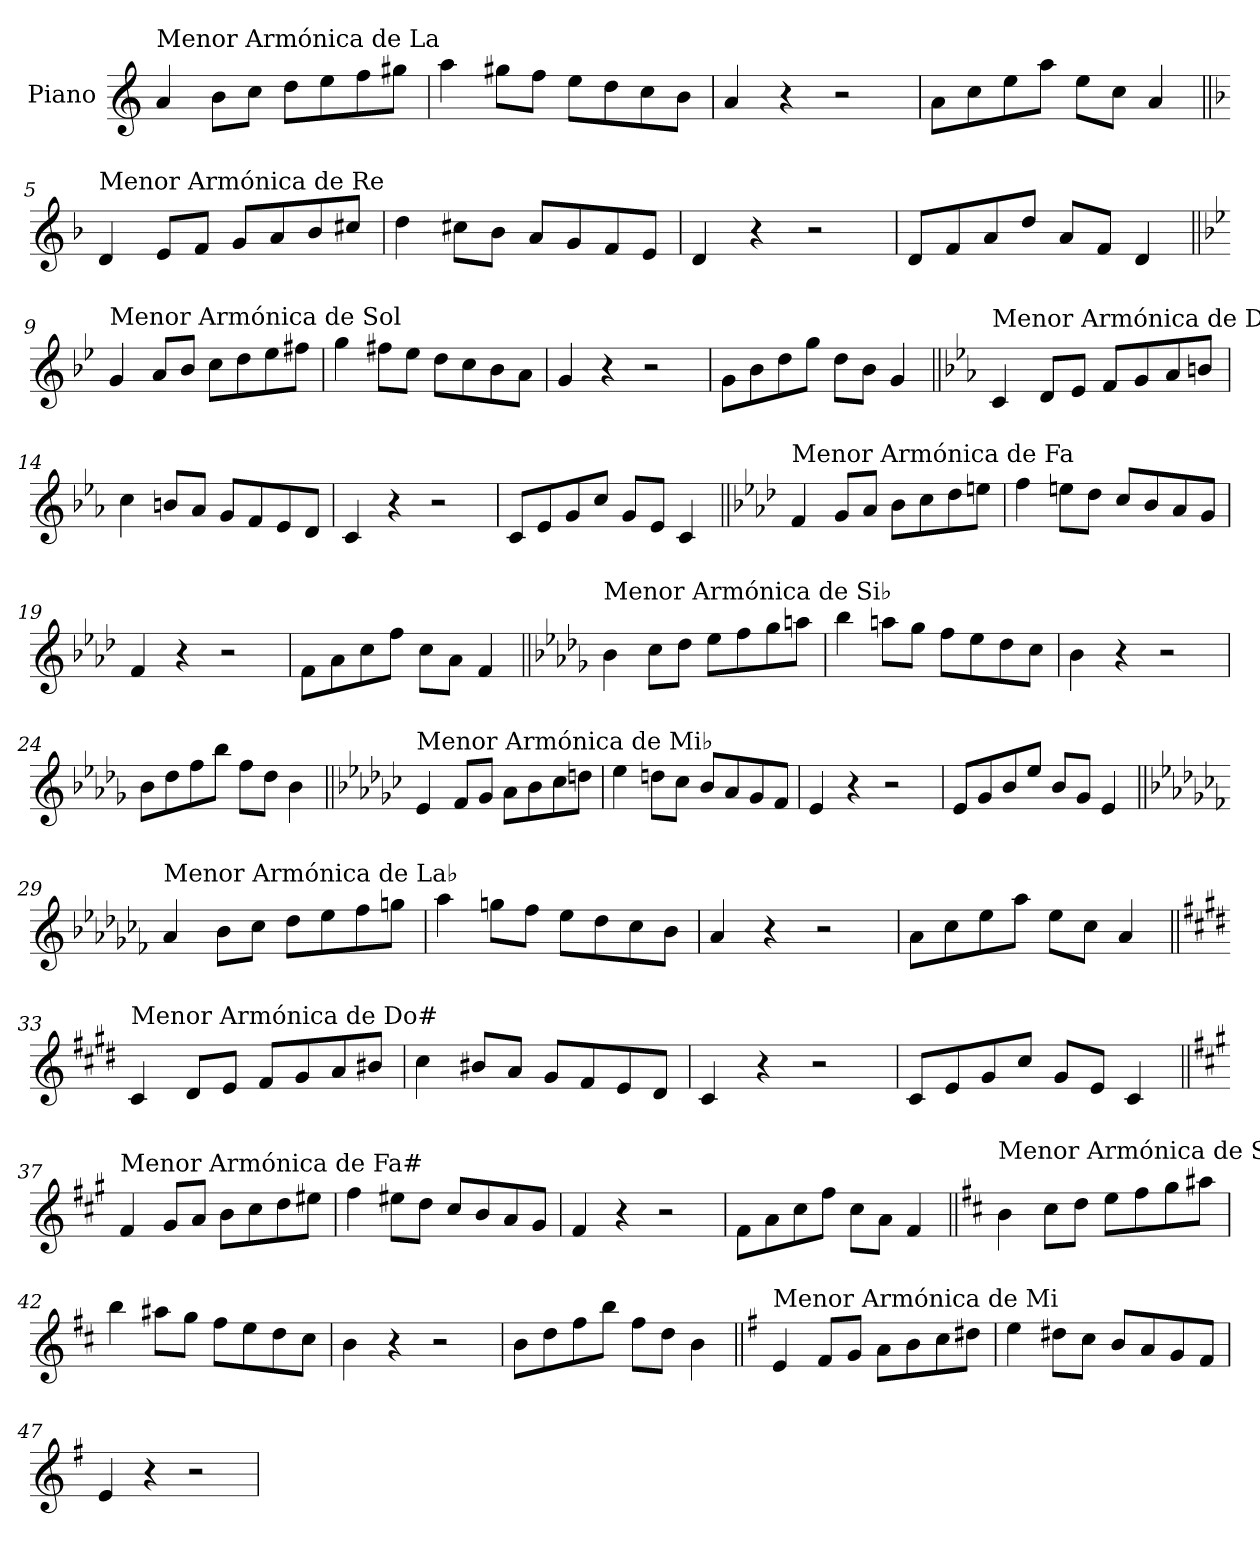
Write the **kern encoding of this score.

**kern
*part1
*staff1
*I"Piano
*I'Pno.
*clefG2
*k[]
=1
!LO:TX:a:t=Menor Armónica de La
4a/
8b\L
8cc\J
8dd\L
8ee\
8ff\
8gg#X\J
=2
4aa\
8gg#X\L
8ff\J
8ee\L
8dd\
8cc\
8b\J
=3
4a/
4r
2r
=4
8a\L
8cc\
8ee\
8aa\J
8ee\L
8cc\J
4a/
!!LO:LB:g=z
=5||
*k[b-]
!LO:TX:a:t=Menor Armónica de Re
4d/
8e/L
8f/J
8g/L
8a/
8b-/
8cc#X/J
=6
4dd\
8cc#X\L
8b-\J
8a/L
8g/
8f/
8e/J
=7
4d/
4r
2r
=8
8d/L
8f/
8a/
8dd/J
8a/L
8f/J
4d/
!!LO:LB:g=z
=9||
*k[b-e-]
!LO:TX:a:t=Menor Armónica de Sol
4g/
8a/L
8b-/J
8cc\L
8dd\
8ee-\
8ff#X\J
=10
4gg\
8ff#X\L
8ee-\J
8dd\L
8cc\
8b-\
8a\J
=11
4g/
4r
2r
=12
8g\L
8b-\
8dd\
8gg\J
8dd\L
8b-\J
4g/
!!LO:LB:g=z
=13||
*k[b-e-a-]
!LO:TX:a:t=Menor Armónica de Do
4c/
8d/L
8e-/J
8f/L
8g/
8a-/
8bn/J
=14
4cc\
8bn/L
8a-/J
8g/L
8f/
8e-/
8d/J
=15
4c/
4r
2r
=16
8c/L
8e-/
8g/
8cc/J
8g/L
8e-/J
4c/
!!LO:LB:g=z
=17||
*k[b-e-a-d-]
!LO:TX:a:t=Menor Armónica de Fa
4f/
8g/L
8a-/J
8b-\L
8cc\
8dd-\
8een\J
=18
4ff\
8een\L
8dd-\J
8cc/L
8b-/
8a-/
8g/J
=19
4f/
4r
2r
=20
8f\L
8a-\
8cc\
8ff\J
8cc\L
8a-\J
4f/
!!LO:LB:g=z
=21||
*k[b-e-a-d-g-]
!LO:TX:a:t=Menor Armónica de Si♭
4b-\
8cc\L
8dd-\J
8ee-\L
8ff\
8gg-\
8aan\J
=22
4bb-\
8aan\L
8gg-\J
8ff\L
8ee-\
8dd-\
8cc\J
=23
4b-\
4r
2r
=24
8b-\L
8dd-\
8ff\
8bb-\J
8ff\L
8dd-\J
4b-\
!!LO:LB:g=z
=25||
*k[b-e-a-d-g-c-]
!LO:TX:a:t=Menor Armónica de Mi♭
4e-/
8f/L
8g-/J
8a-\L
8b-\
8cc-\
8ddn\J
=26
4ee-\
8ddn\L
8cc-\J
8b-/L
8a-/
8g-/
8f/J
=27
4e-/
4r
2r
=28
8e-/L
8g-/
8b-/
8ee-/J
8b-/L
8g-/J
4e-/
!!LO:LB:g=z
=29||
*k[b-e-a-d-g-c-f-]
!LO:TX:a:t=Menor Armónica de La♭
4a-/
8b-\L
8cc-\J
8dd-\L
8ee-\
8ff-\
8ggn\J
=30
4aa-\
8ggn\L
8ff-\J
8ee-\L
8dd-\
8cc-\
8b-\J
=31
4a-/
4r
2r
=32
8a-\L
8cc-\
8ee-\
8aa-\J
8ee-\L
8cc-\J
4a-/
!!LO:LB:g=z
=33||
*k[f#c#g#d#]
!LO:TX:a:t=Menor Armónica de Do#
4c#/
8d#/L
8e/J
8f#/L
8g#/
8a/
8b#X/J
=34
4cc#\
8b#X/L
8a/J
8g#/L
8f#/
8e/
8d#/J
=35
4c#/
4r
2r
=36
8c#/L
8e/
8g#/
8cc#/J
8g#/L
8e/J
4c#/
!!LO:LB:g=z
=37||
*k[f#c#g#]
!LO:TX:a:t=Menor Armónica de Fa#
4f#/
8g#/L
8a/J
8b\L
8cc#\
8dd\
8ee#X\J
=38
4ff#\
8ee#X\L
8dd\J
8cc#/L
8b/
8a/
8g#/J
=39
4f#/
4r
2r
=40
8f#\L
8a\
8cc#\
8ff#\J
8cc#\L
8a\J
4f#/
!!LO:LB:g=z
=41||
*k[f#c#]
!LO:TX:a:t=Menor Armónica de Si
4b\
8cc#\L
8dd\J
8ee\L
8ff#\
8gg\
8aa#X\J
=42
4bb\
8aa#X\L
8gg\J
8ff#\L
8ee\
8dd\
8cc#\J
=43
4b\
4r
2r
=44
8b\L
8dd\
8ff#\
8bb\J
8ff#\L
8dd\J
4b\
!!LO:LB:g=z
=45||
*k[f#]
!LO:TX:a:t=Menor Armónica de Mi
4e/
8f#/L
8g/J
8a\L
8b\
8cc\
8dd#X\J
=46
4ee\
8dd#X\L
8cc\J
8b/L
8a/
8g/
8f#/J
=47
4e/
4r
2r
=
*-
